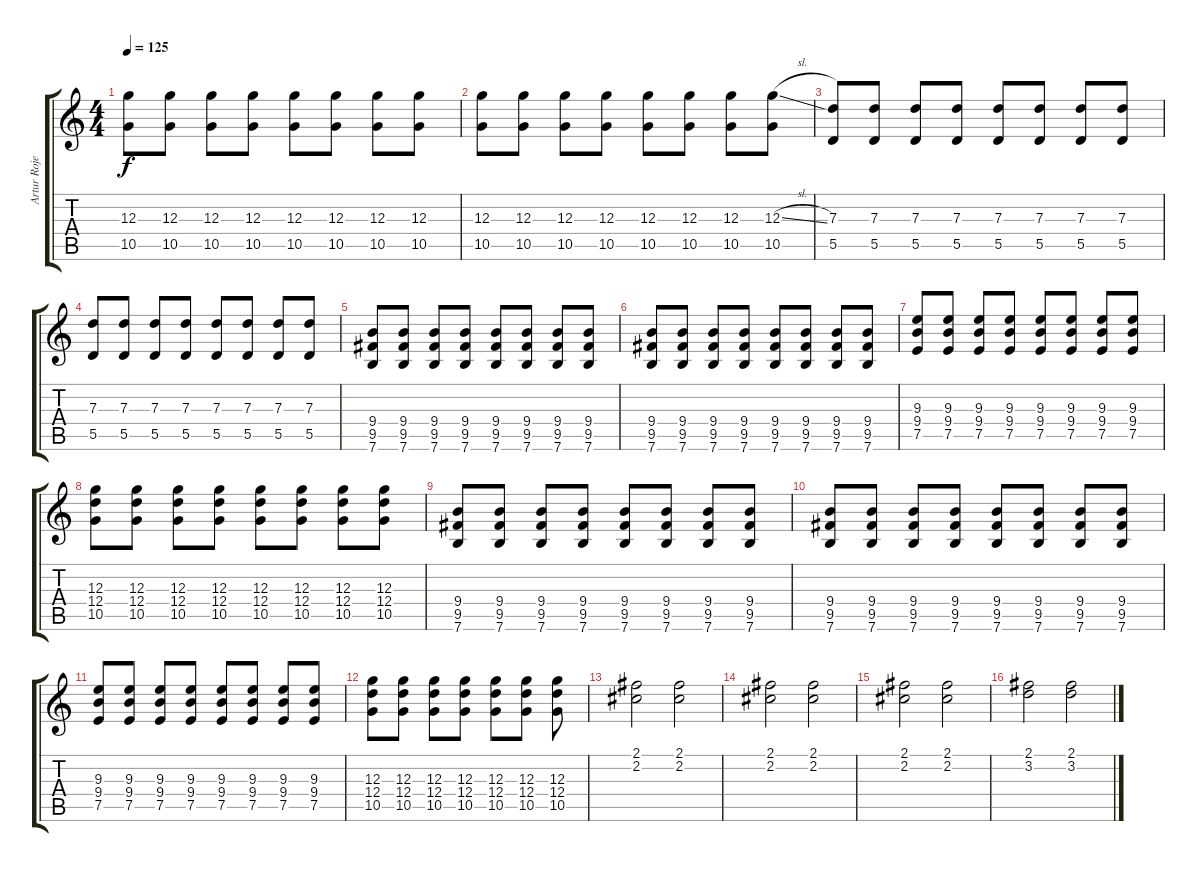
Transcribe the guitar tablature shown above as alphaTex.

\track ("Artur Rojek (\"Rojas\")" "Artur Roje") {instrument overdrivenguitar}
\staff {score tabs}
\tuning (E4 B3 G3 D3 A2 E2) {hide}
\ts (4 4)
\tempo 125
\clef g2
\ks c
(12.3 10.5).8{dy f} (12.3 10.5).8 (12.3 10.5).8 (12.3 10.5).8 (12.3 10.5).8 (12.3 10.5).8 (12.3 10.5).8 (12.3 10.5).8 |
(12.3 10.5).8 (12.3 10.5).8 (12.3 10.5).8 (12.3 10.5).8 (12.3 10.5).8 (12.3 10.5).8 (12.3 10.5).8 (12.3{sl} 10.5).8 |
(7.3 5.5).8 (7.3 5.5).8 (7.3 5.5).8 (7.3 5.5).8 (7.3 5.5).8 (7.3 5.5).8 (7.3 5.5).8 (7.3 5.5).8 |
(7.3 5.5).8 (7.3 5.5).8 (7.3 5.5).8 (7.3 5.5).8 (7.3 5.5).8 (7.3 5.5).8 (7.3 5.5).8 (7.3 5.5).8 |
(9.4 9.5 7.6).8 (9.4 9.5 7.6).8 (9.4 9.5 7.6).8 (9.4 9.5 7.6).8 (9.4 9.5 7.6).8 (9.4 9.5 7.6).8 (9.4 9.5 7.6).8 (9.4 9.5 7.6).8 |
(9.4 9.5 7.6).8 (9.4 9.5 7.6).8 (9.4 9.5 7.6).8 (9.4 9.5 7.6).8 (9.4 9.5 7.6).8 (9.4 9.5 7.6).8 (9.4 9.5 7.6).8 (9.4 9.5 7.6).8 |
(9.3 9.4 7.5).8 (9.3 9.4 7.5).8 (9.3 9.4 7.5).8 (9.3 9.4 7.5).8 (9.3 9.4 7.5).8 (9.3 9.4 7.5).8 (9.3 9.4 7.5).8 (9.3 9.4 7.5).8 |
(12.3 12.4 10.5).8 (12.3 12.4 10.5).8 (12.3 12.4 10.5).8 (12.3 12.4 10.5).8 (12.3 12.4 10.5).8 (12.3 12.4 10.5).8 (12.3 12.4 10.5).8 (12.3 12.4 10.5).8 |
(9.4 9.5 7.6).8 (9.4 9.5 7.6).8 (9.4 9.5 7.6).8 (9.4 9.5 7.6).8 (9.4 9.5 7.6).8 (9.4 9.5 7.6).8 (9.4 9.5 7.6).8 (9.4 9.5 7.6).8 |
(9.4 9.5 7.6).8 (9.4 9.5 7.6).8 (9.4 9.5 7.6).8 (9.4 9.5 7.6).8 (9.4 9.5 7.6).8 (9.4 9.5 7.6).8 (9.4 9.5 7.6).8 (9.4 9.5 7.6).8 |
(9.3 9.4 7.5).8 (9.3 9.4 7.5).8 (9.3 9.4 7.5).8 (9.3 9.4 7.5).8 (9.3 9.4 7.5).8 (9.3 9.4 7.5).8 (9.3 9.4 7.5).8 (9.3 9.4 7.5).8 |
(12.3 12.4 10.5).8 (12.3 12.4 10.5).8 (12.3 12.4 10.5).8 (12.3 12.4 10.5).8 (12.3 12.4 10.5).8 (12.3 12.4 10.5).8 (12.3 12.4 10.5).8 |
(2.1 2.2).2 (2.1 2.2).2 |
(2.1 2.2).2 (2.1 2.2).2 |
(2.1 2.2).2 (2.1 2.2).2 |
(2.1 3.2).2 (2.1 3.2).2
